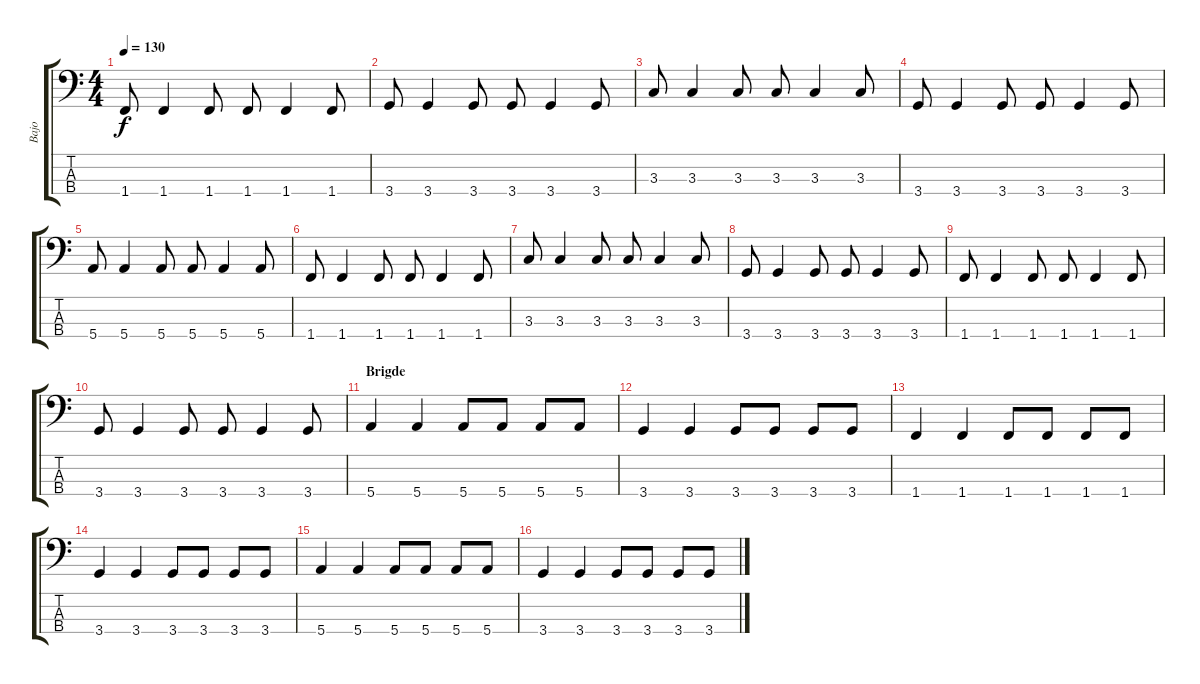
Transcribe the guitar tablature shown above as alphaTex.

\track ("Bajo" "Bajo") {instrument electricbasspick}
\staff {score tabs}
\tuning (G2 D2 A1 E1) {hide}
\ts (4 4)
\tempo 130
\clef f4
\ks c
1.4.8{dy f} 1.4.4 1.4.8 1.4.8 1.4.4 1.4.8 |
3.4.8 3.4.4 3.4.8 3.4.8 3.4.4 3.4.8 |
3.3.8 3.3.4 3.3.8 3.3.8 3.3.4 3.3.8 |
3.4.8 3.4.4 3.4.8 3.4.8 3.4.4 3.4.8 |
5.4.8 5.4.4 5.4.8 5.4.8 5.4.4 5.4.8 |
1.4.8 1.4.4 1.4.8 1.4.8 1.4.4 1.4.8 |
3.3.8 3.3.4 3.3.8 3.3.8 3.3.4 3.3.8 |
3.4.8 3.4.4 3.4.8 3.4.8 3.4.4 3.4.8 |
1.4.8 1.4.4 1.4.8 1.4.8 1.4.4 1.4.8 |
3.4.8 3.4.4 3.4.8 3.4.8 3.4.4 3.4.8 |
\section ("" "Brigde")
5.4.4 5.4.4 5.4.8 5.4.8 5.4.8 5.4.8 |
3.4.4 3.4.4 3.4.8 3.4.8 3.4.8 3.4.8 |
1.4.4 1.4.4 1.4.8 1.4.8 1.4.8 1.4.8 |
3.4.4 3.4.4 3.4.8 3.4.8 3.4.8 3.4.8 |
5.4.4 5.4.4 5.4.8 5.4.8 5.4.8 5.4.8 |
3.4.4 3.4.4 3.4.8 3.4.8 3.4.8 3.4.8
